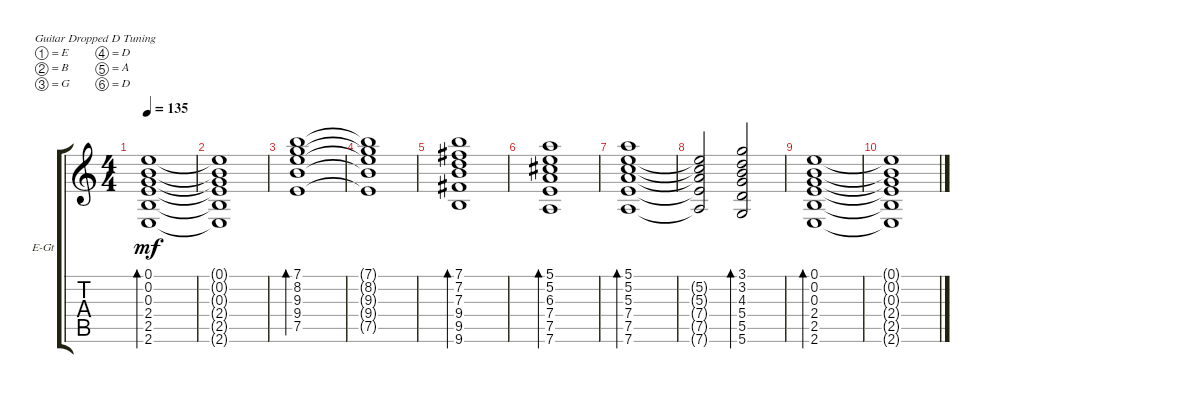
\bracketExtendMode groupsimilarinstruments
\firstSystemTrackNameOrientation horizontal
\otherSystemsTrackNameOrientation horizontal
\track ("Clean-guitar (Paul)" "E-Gt") {instrument electricguitarclean}
\staff {score tabs}
\tuning (E4 B3 G3 D3 A2 D2)
\ts (4 4)
\tempo 135
\clef g2
\ks c
(0.1 0.2 0.3 2.4 2.5 2.6).1{bd 240 dy mf} |
(0.1{t} 0.2{t} 0.3{t} 2.4{t} 2.5{t} 2.6{t}).1 |
(7.1 8.2 9.3 9.4 7.5).1{bd 240} |
(7.1{t} 8.2{t} 9.3{t} 9.4{t} 7.5{t}).1 |
(7.1 7.2 7.3 9.4 9.5 9.6).1{bd 240} |
(5.1 5.2 6.3 7.4 7.5 7.6).1{bd 240} |
(5.1 5.2 5.3 7.4 7.5 7.6).1{bd 240} |
(5.2{t} 5.3{t} 7.4{t} 7.5{t} 7.6{t}).2 (3.1 3.2 4.3 5.4 5.5 5.6).2{bd 240} |
(0.1 0.2 0.3 2.4 2.5 2.6).1{bd 240} |
(0.1{t} 0.2{t} 0.3{t} 2.4{t} 2.5{t} 2.6{t}).1
